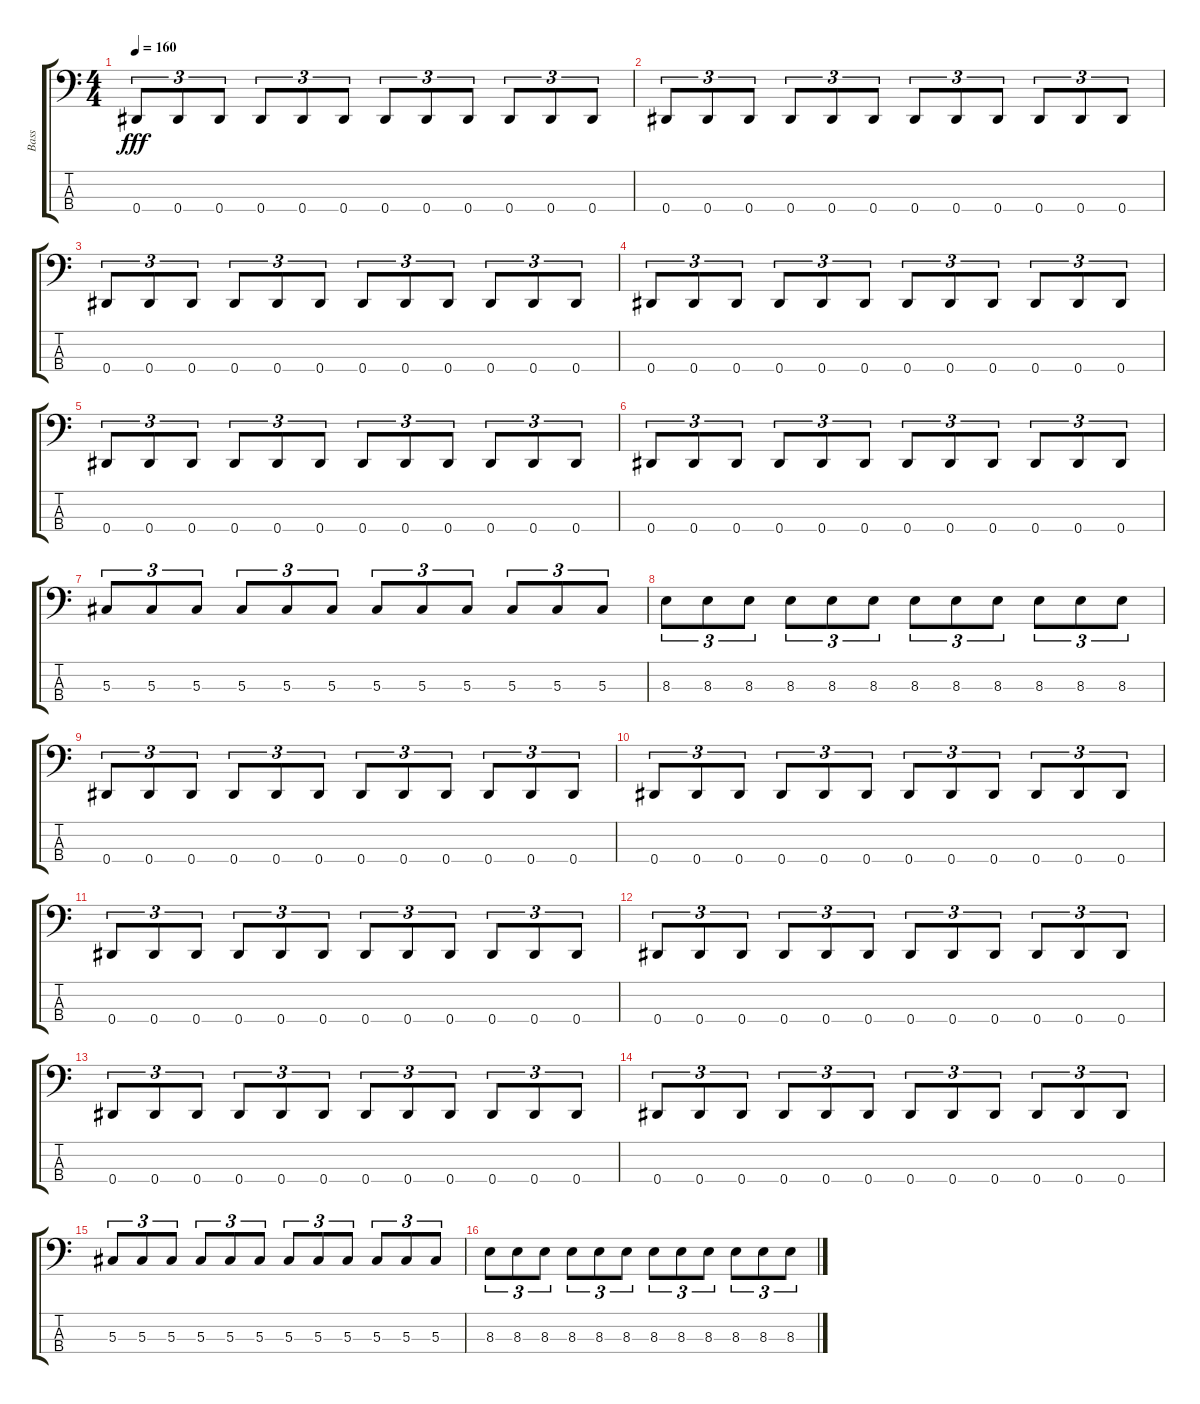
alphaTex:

\track ("Bass" "Bass") {instrument electricbassfinger}
\staff {score tabs}
\tuning (Gb2 Db2 Ab1 Eb1) {hide}
\ts (4 4)
\tempo 160
\clef f4
\ks c
0.4.8{tu (3 2) dy fff} 0.4.8{tu (3 2)} 0.4.8{tu (3 2)} 0.4.8{tu (3 2)} 0.4.8{tu (3 2)} 0.4.8{tu (3 2)} 0.4.8{tu (3 2)} 0.4.8{tu (3 2)} 0.4.8{tu (3 2)} 0.4.8{tu (3 2)} 0.4.8{tu (3 2)} 0.4.8{tu (3 2)} |
0.4.8{tu (3 2)} 0.4.8{tu (3 2)} 0.4.8{tu (3 2)} 0.4.8{tu (3 2)} 0.4.8{tu (3 2)} 0.4.8{tu (3 2)} 0.4.8{tu (3 2)} 0.4.8{tu (3 2)} 0.4.8{tu (3 2)} 0.4.8{tu (3 2)} 0.4.8{tu (3 2)} 0.4.8{tu (3 2)} |
0.4.8{tu (3 2)} 0.4.8{tu (3 2)} 0.4.8{tu (3 2)} 0.4.8{tu (3 2)} 0.4.8{tu (3 2)} 0.4.8{tu (3 2)} 0.4.8{tu (3 2)} 0.4.8{tu (3 2)} 0.4.8{tu (3 2)} 0.4.8{tu (3 2)} 0.4.8{tu (3 2)} 0.4.8{tu (3 2)} |
0.4.8{tu (3 2)} 0.4.8{tu (3 2)} 0.4.8{tu (3 2)} 0.4.8{tu (3 2)} 0.4.8{tu (3 2)} 0.4.8{tu (3 2)} 0.4.8{tu (3 2)} 0.4.8{tu (3 2)} 0.4.8{tu (3 2)} 0.4.8{tu (3 2)} 0.4.8{tu (3 2)} 0.4.8{tu (3 2)} |
0.4.8{tu (3 2)} 0.4.8{tu (3 2)} 0.4.8{tu (3 2)} 0.4.8{tu (3 2)} 0.4.8{tu (3 2)} 0.4.8{tu (3 2)} 0.4.8{tu (3 2)} 0.4.8{tu (3 2)} 0.4.8{tu (3 2)} 0.4.8{tu (3 2)} 0.4.8{tu (3 2)} 0.4.8{tu (3 2)} |
0.4.8{tu (3 2)} 0.4.8{tu (3 2)} 0.4.8{tu (3 2)} 0.4.8{tu (3 2)} 0.4.8{tu (3 2)} 0.4.8{tu (3 2)} 0.4.8{tu (3 2)} 0.4.8{tu (3 2)} 0.4.8{tu (3 2)} 0.4.8{tu (3 2)} 0.4.8{tu (3 2)} 0.4.8{tu (3 2)} |
5.3.8{tu (3 2)} 5.3.8{tu (3 2)} 5.3.8{tu (3 2)} 5.3.8{tu (3 2)} 5.3.8{tu (3 2)} 5.3.8{tu (3 2)} 5.3.8{tu (3 2)} 5.3.8{tu (3 2)} 5.3.8{tu (3 2)} 5.3.8{tu (3 2)} 5.3.8{tu (3 2)} 5.3.8{tu (3 2)} |
8.3.8{tu (3 2)} 8.3.8{tu (3 2)} 8.3.8{tu (3 2)} 8.3.8{tu (3 2)} 8.3.8{tu (3 2)} 8.3.8{tu (3 2)} 8.3.8{tu (3 2)} 8.3.8{tu (3 2)} 8.3.8{tu (3 2)} 8.3.8{tu (3 2)} 8.3.8{tu (3 2)} 8.3.8{tu (3 2)} |
0.4.8{tu (3 2)} 0.4.8{tu (3 2)} 0.4.8{tu (3 2)} 0.4.8{tu (3 2)} 0.4.8{tu (3 2)} 0.4.8{tu (3 2)} 0.4.8{tu (3 2)} 0.4.8{tu (3 2)} 0.4.8{tu (3 2)} 0.4.8{tu (3 2)} 0.4.8{tu (3 2)} 0.4.8{tu (3 2)} |
0.4.8{tu (3 2)} 0.4.8{tu (3 2)} 0.4.8{tu (3 2)} 0.4.8{tu (3 2)} 0.4.8{tu (3 2)} 0.4.8{tu (3 2)} 0.4.8{tu (3 2)} 0.4.8{tu (3 2)} 0.4.8{tu (3 2)} 0.4.8{tu (3 2)} 0.4.8{tu (3 2)} 0.4.8{tu (3 2)} |
0.4.8{tu (3 2)} 0.4.8{tu (3 2)} 0.4.8{tu (3 2)} 0.4.8{tu (3 2)} 0.4.8{tu (3 2)} 0.4.8{tu (3 2)} 0.4.8{tu (3 2)} 0.4.8{tu (3 2)} 0.4.8{tu (3 2)} 0.4.8{tu (3 2)} 0.4.8{tu (3 2)} 0.4.8{tu (3 2)} |
0.4.8{tu (3 2)} 0.4.8{tu (3 2)} 0.4.8{tu (3 2)} 0.4.8{tu (3 2)} 0.4.8{tu (3 2)} 0.4.8{tu (3 2)} 0.4.8{tu (3 2)} 0.4.8{tu (3 2)} 0.4.8{tu (3 2)} 0.4.8{tu (3 2)} 0.4.8{tu (3 2)} 0.4.8{tu (3 2)} |
0.4.8{tu (3 2)} 0.4.8{tu (3 2)} 0.4.8{tu (3 2)} 0.4.8{tu (3 2)} 0.4.8{tu (3 2)} 0.4.8{tu (3 2)} 0.4.8{tu (3 2)} 0.4.8{tu (3 2)} 0.4.8{tu (3 2)} 0.4.8{tu (3 2)} 0.4.8{tu (3 2)} 0.4.8{tu (3 2)} |
0.4.8{tu (3 2)} 0.4.8{tu (3 2)} 0.4.8{tu (3 2)} 0.4.8{tu (3 2)} 0.4.8{tu (3 2)} 0.4.8{tu (3 2)} 0.4.8{tu (3 2)} 0.4.8{tu (3 2)} 0.4.8{tu (3 2)} 0.4.8{tu (3 2)} 0.4.8{tu (3 2)} 0.4.8{tu (3 2)} |
5.3.8{tu (3 2)} 5.3.8{tu (3 2)} 5.3.8{tu (3 2)} 5.3.8{tu (3 2)} 5.3.8{tu (3 2)} 5.3.8{tu (3 2)} 5.3.8{tu (3 2)} 5.3.8{tu (3 2)} 5.3.8{tu (3 2)} 5.3.8{tu (3 2)} 5.3.8{tu (3 2)} 5.3.8{tu (3 2)} |
8.3.8{tu (3 2)} 8.3.8{tu (3 2)} 8.3.8{tu (3 2)} 8.3.8{tu (3 2)} 8.3.8{tu (3 2)} 8.3.8{tu (3 2)} 8.3.8{tu (3 2)} 8.3.8{tu (3 2)} 8.3.8{tu (3 2)} 8.3.8{tu (3 2)} 8.3.8{tu (3 2)} 8.3.8{tu (3 2)}
